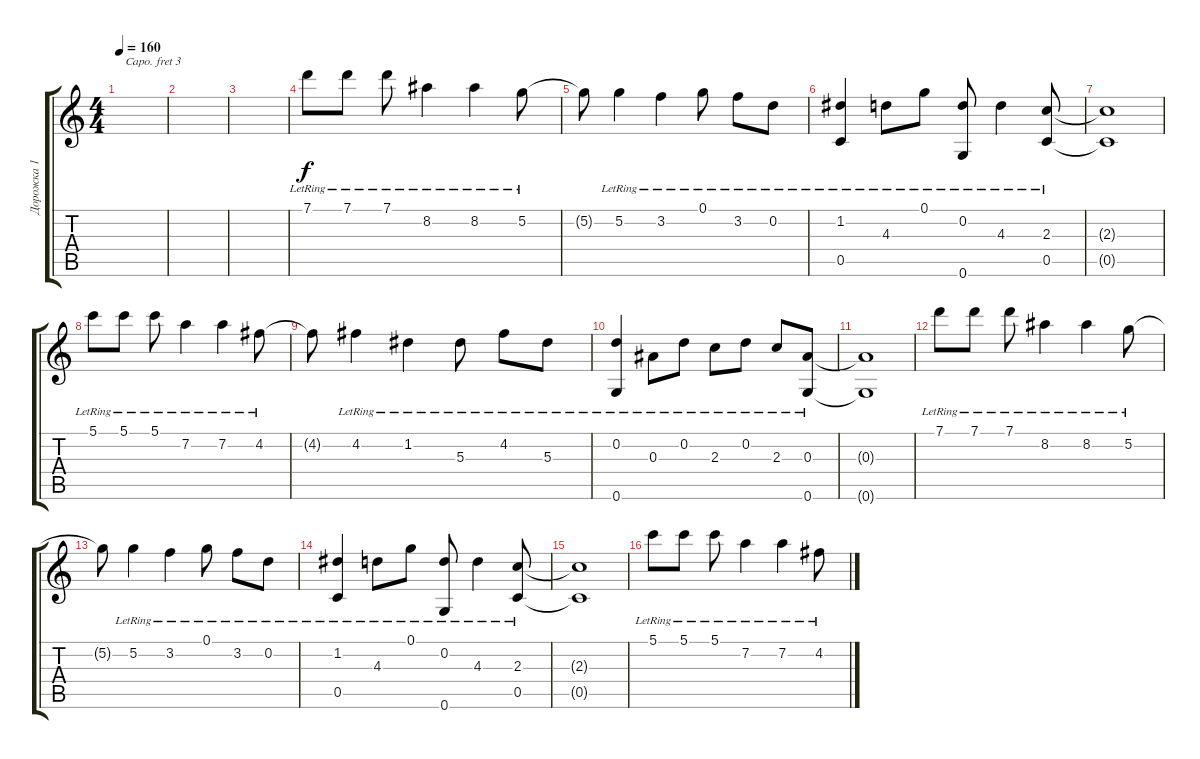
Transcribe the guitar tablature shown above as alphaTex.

\track ("Дорожка 1" "Дорожка 1") {instrument acousticguitarsteel}
\staff {score tabs}
\capo 3
\tuning (E4 B3 G3 D3 A2 E2) {hide}
\ts (4 4)
\tempo 160
\clef g2
\ks c
|
|
|
7.1{lr}.8 7.1{lr}.8 7.1{lr}.8 8.2{lr}.4 8.2{lr}.4 5.2{lr}.8 |
5.2{t}.8 5.2{lr}.4 3.2{lr}.4 0.1{lr}.8 3.2{lr}.8 0.2{lr}.8 |
(1.2{lr} 0.5{lr}).4 4.3{lr}.8 0.1{lr}.8 (0.2{lr} 0.6{lr}).8 4.3{lr}.4 (2.3{lr} 0.5{lr}).8 |
(2.3{t} 0.5{t}).1 |
5.1{lr}.8 5.1{lr}.8 5.1{lr}.8 7.2{lr}.4 7.2{lr}.4 4.2{lr}.8 |
4.2{t}.8 4.2{lr}.4 1.2{lr}.4 5.3{lr}.8 4.2{lr}.8 5.3{lr}.8 |
(0.2{lr} 0.6{lr}).4 0.3{lr}.8 0.2{lr}.8 2.3{lr}.8 0.2{lr}.8 2.3{lr}.8 (0.3{lr} 0.6{lr}).8 |
(0.3{t} 0.6{t}).1 |
7.1{lr}.8 7.1{lr}.8 7.1{lr}.8 8.2{lr}.4 8.2{lr}.4 5.2{lr}.8 |
5.2{t}.8 5.2{lr}.4 3.2{lr}.4 0.1{lr}.8 3.2{lr}.8 0.2{lr}.8 |
(1.2{lr} 0.5{lr}).4 4.3{lr}.8 0.1{lr}.8 (0.2{lr} 0.6{lr}).8 4.3{lr}.4 (2.3{lr} 0.5{lr}).8 |
(2.3{t} 0.5{t}).1 |
5.1{lr}.8 5.1{lr}.8 5.1{lr}.8 7.2{lr}.4 7.2{lr}.4 4.2{lr}.8
